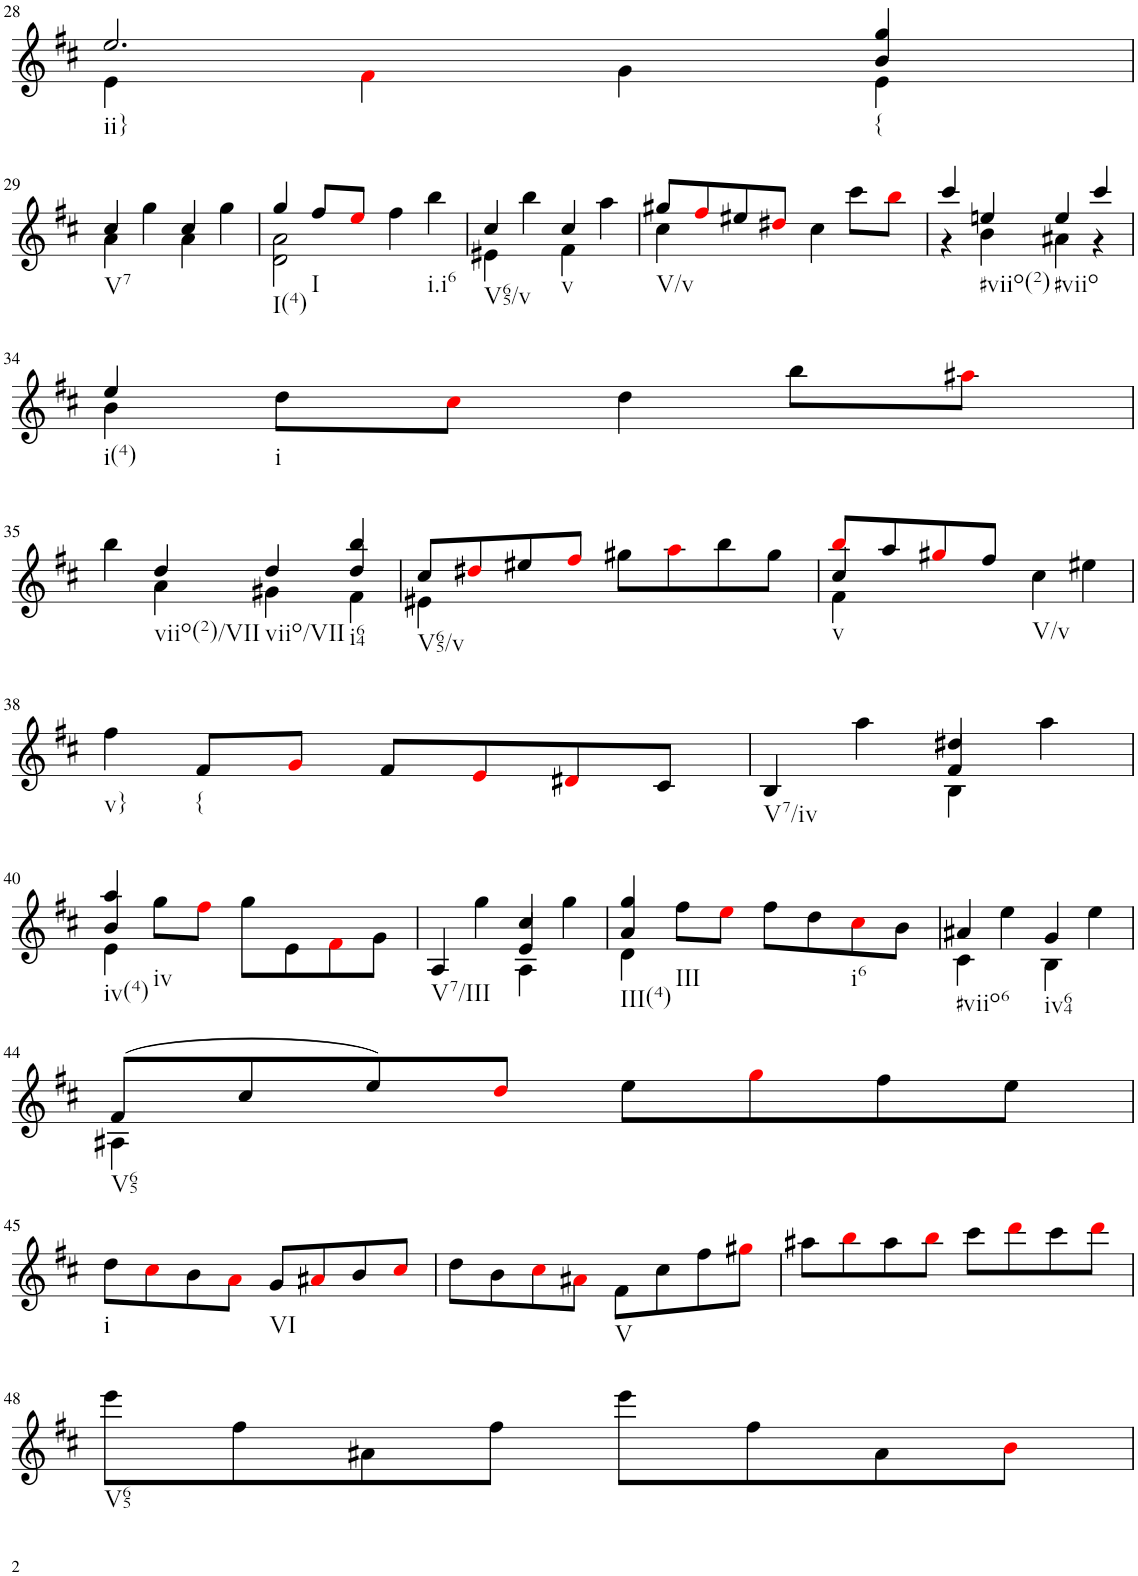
**kern
*part1
*staff1
*I"Soloinstrument
!!LO:PB:g=z
*clefG2
*k[f#c#]
*M2/2
*met(c|)
=28
*^
*	*^
!LO:TX:b:t=ii}	!	!
2.ee/	4e\	2.ryy
.	4f#i\	.
.	4g\	.
!LO:TX:b:t={	!	!
4gg/	4b/	4e\
!!LO:LB:g=z	!!	!!
=29	=29	=29
!LO:TX:b:t=V7	!	!
*	*v	*v
4cc#/	4a\
4gg\	4ryy
4cc#/	4a\
4gg\	4ryy
=30	=30
!LO:TX:b:t=I(4)	!
4gg/	2d\ 2a\
!LO:TX:b:t=I	!
8ff#/L	.
8eei/J	.
4ff#\	2ryy
!LO:TX:b:t=i.i6	!
4bb\	.
=31	=31
!LO:TX:b:t=V65/v	!
4cc#/	4e#X\
4bb\	4ryy
!LO:TX:b:t=v	!
4cc#/	4f#\
4aa\	4ryy
=32	=32
!LO:TX:b:t=V/v	!
8gg#X/L	4cc#\
8ff#i/	.
8ee#X/	2.ryy
8dd#Xi/J	.
4cc#\	.
8ccc#\L	.
8bbi\J	.
=33	=33
4ccc#/	4r
!LO:TX:b:t=#viio(2)	!
4een/	4b\
!LO:TX:b:t=#viio	!
4ee/	4a#X\
4ccc#/	4r
!!LO:LB:g=z	!!
=34	=34
!LO:TX:b:t=i(4)	!
4ee/	4b\
!LO:TX:b:t=i	!
8dd\L	2.ryy
8cc#i\J	.
4dd\	.
8bb\L	.
8aa#Xi\J	.
!!LO:LB:g=z	!!
=35	=35
*	*^
4bb\	4ryy	2.ryy
!LO:TX:b:t=viio(2)/VII	!	!
4dd/	4a\	.
!LO:TX:b:t=viio/VII	!	!
4dd/	4g#X\	.
!LO:TX:b:t=i64	!	!
4bb/	4dd/	4f#\
=36	=36	=36
!LO:TX:b:t=V65/v	!	!
*	*v	*v
8cc#/L	4e#X\
8dd#Xi/	.
8ee#X/	2.ryy
8ff#i/J	.
8gg#X\L	.
8aai\	.
8bb\	.
8gg#\J	.
=37	=37
*	*^
!LO:TX:b:t=v	!	!
8bbi/L	4cc#/	4f#\
8aa/	.	.
8gg#Xi/	2.ryy	2.ryy
8ff#/J	.	.
!LO:TX:b:t=V/v	!	!
4cc#\	.	.
4ee#X\	.	.
*v	*v	*v
!!LO:LB:g=z
=38
!LO:TX:b:t=v}
4ff#\
!LO:TX:b:t={
8f#/L
8gi/J
8f#/L
8ei/
8d#Xi/
8c#/J
=39
*^
*	*^
!LO:TX:b:t=V7/iv	!	!
4B/	2ryy	2ryy
4aa\	.	.
4dd#X/	4f#/	4B\
4aa\	4ryy	4ryy
!!LO:LB:g=z	!!	!!
=40	=40	=40
!LO:TX:b:t=iv(4)	!	!
4aa/	4b/	4e\
!LO:TX:b:t=iv	!	!
8gg\L	2.ryy	2.ryy
8ff#i\J	.	.
8gg\L	.	.
8e\	.	.
8f#i\	.	.
8g\J	.	.
=41	=41	=41
!LO:TX:b:t=V7/III	!	!
4A/	2ryy	2ryy
4gg\	.	.
4cc#/	4e/	4A\
4gg\	4ryy	4ryy
=42	=42	=42
!LO:TX:b:t=III(4)	!	!
4gg/	4d\	4a/
!LO:TX:b:t=III	!	!
8ff#\L	2.ryy	2.ryy
8eei\J	.	.
8ff#\L	.	.
8dd\	.	.
!LO:TX:b:t=i6	!	!
8cc#i\	.	.
8b\J	.	.
*	*v	*v
=43	=43
!LO:TX:b:t=#viio6	!
4a#X/	4c#\
4ee\	4ryy
!LO:TX:b:t=iv64	!
4g/	4B\
4ee\	4ryy
!!LO:LB:g=z	!!
=44	=44
!LO:TX:b:t=V65	!
(8f#/L	4A#X\
8cc#/	.
8ee/)	2.ryy
8ddi/J	.
8ee\L	.
8ggi\	.
8ff#\	.
8ee\J	.
*v	*v
!!LO:LB:g=z
=45
!LO:TX:b:t=i
8dd\L
8cc#i\
8b\
8ai\J
!LO:TX:b:t=VI
8g/L
8a#Xi/
8b/
8cc#i/J
=46
8dd\L
8b\
8cc#i\
8a#Xi\J
!LO:TX:b:t=V
8f#\L
8cc#\
8ff#\
8gg#Xi\J
=47
8aa#X\L
8bbi\
8aa#\
8bbi\J
8ccc#\L
8dddi\
8ccc#\
8dddi\J
!!LO:LB:g=z
=48
!LO:TX:b:t=V65
8eee\L
8ff#\
8a#X\
8ff#\J
8eee\L
8ff#\
8a#\
8bi\J
=
*-
